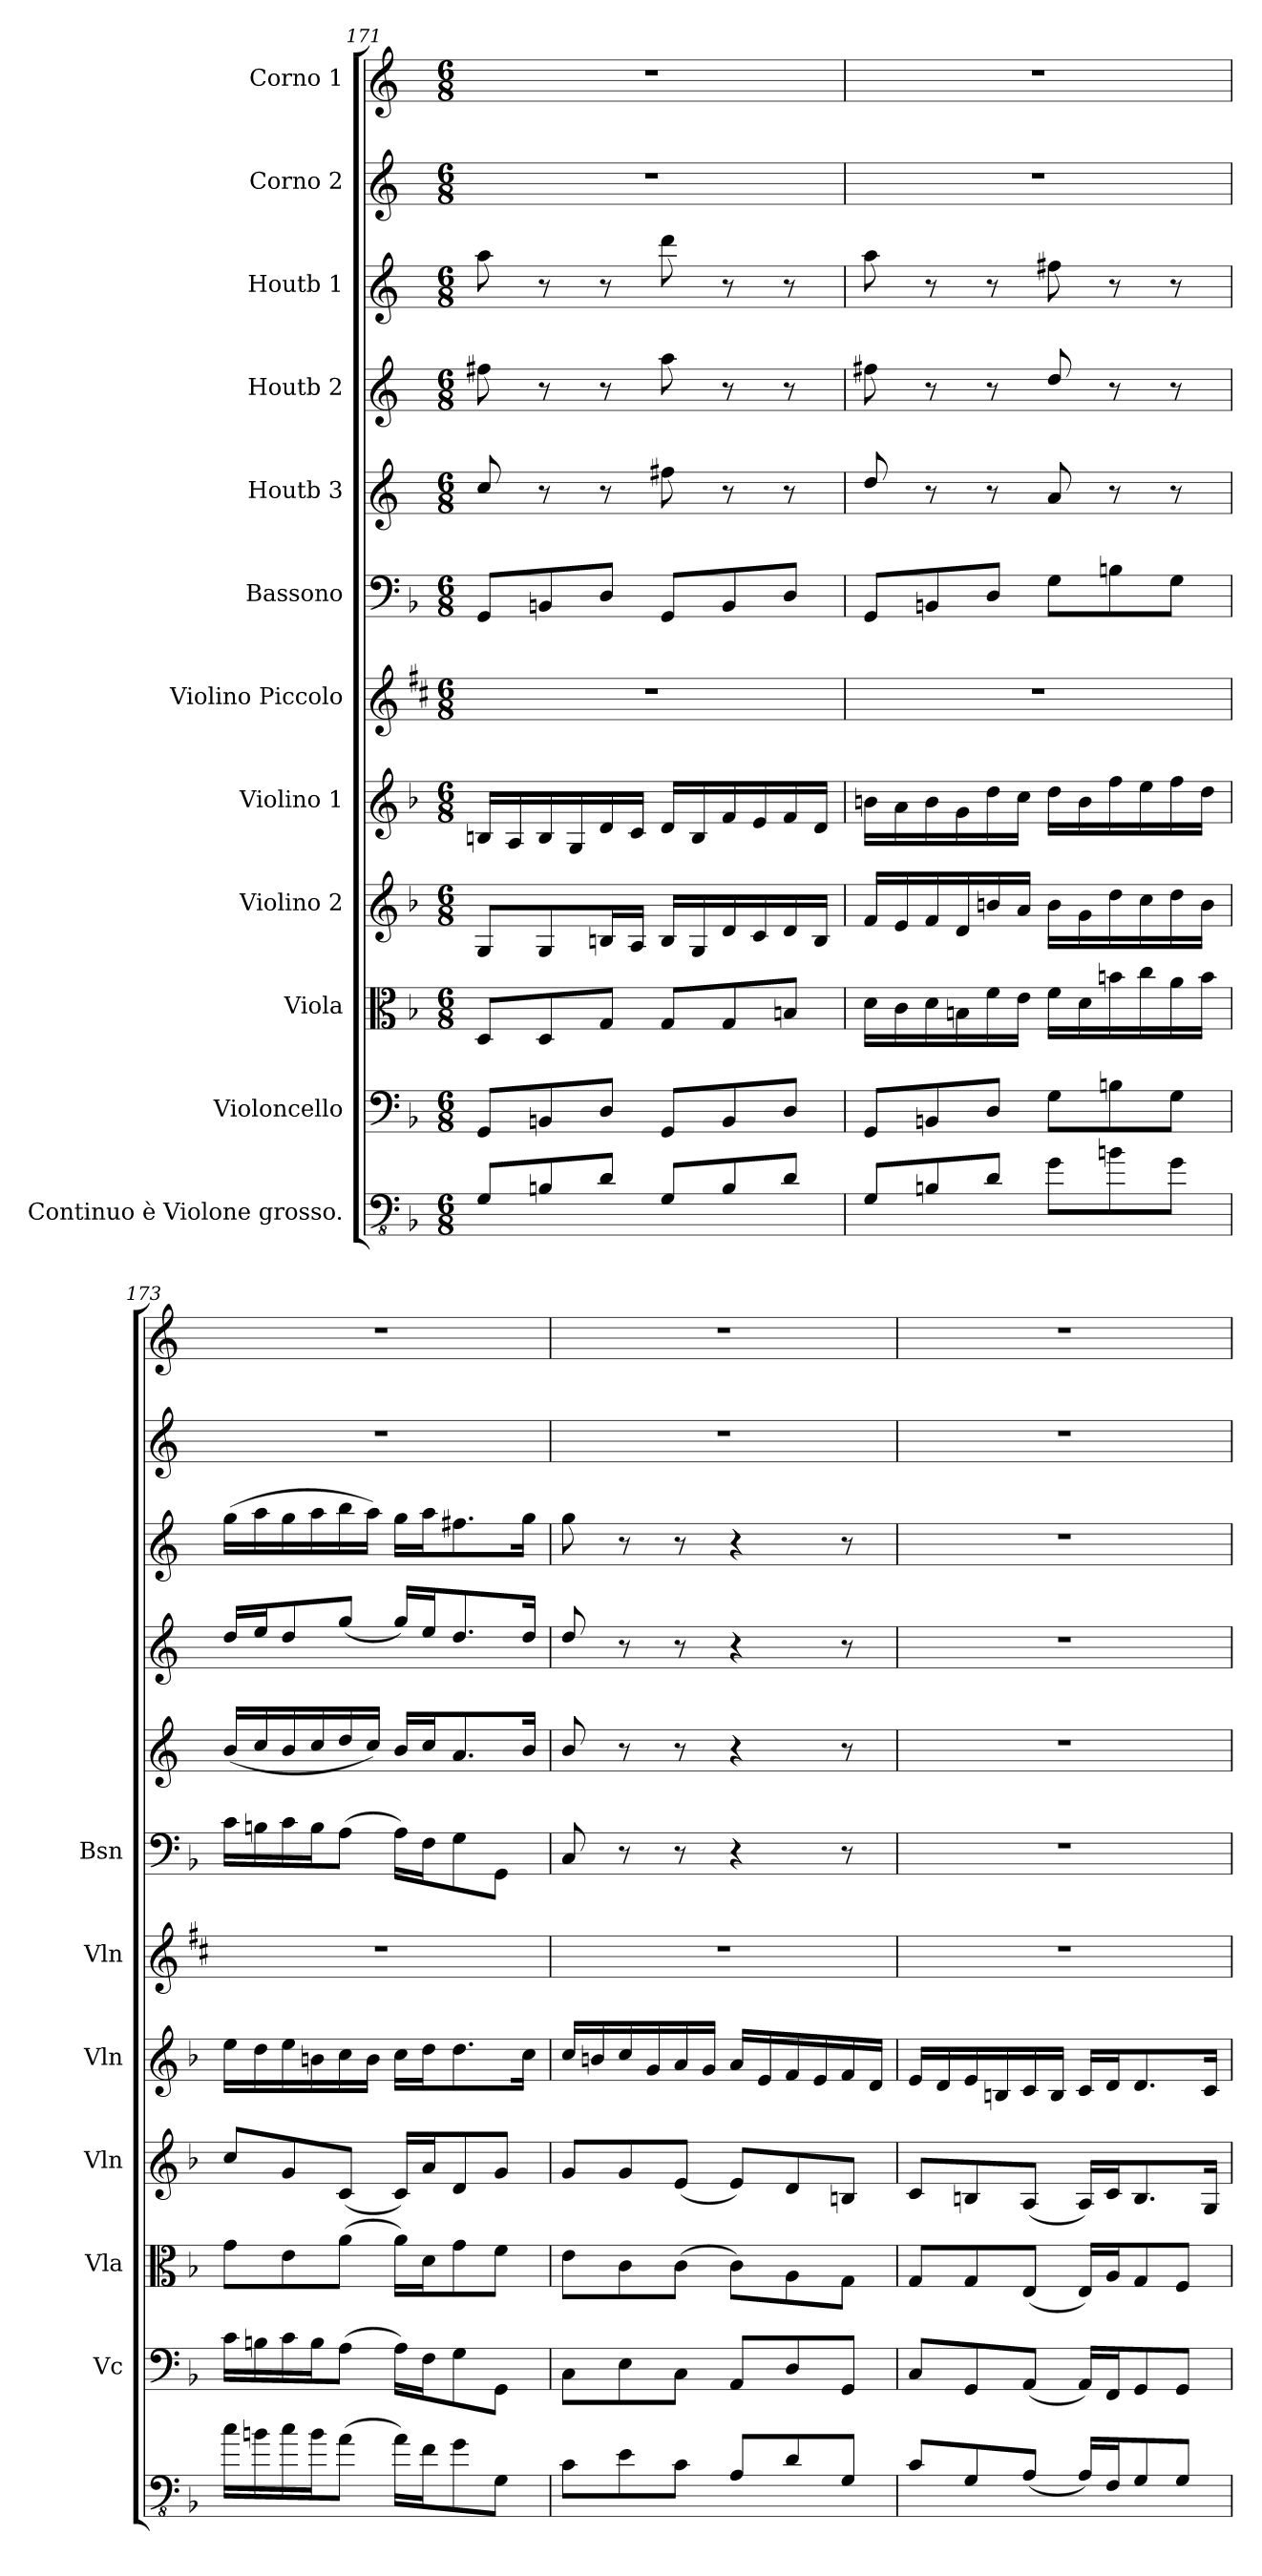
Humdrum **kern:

**kern	**kern	**kern	**kern	**kern	**kern	**kern	**kern	**kern	**kern	**kern	**kern
*part12	*part11	*part10	*part9	*part8	*part7	*part6	*part5	*part4	*part3	*part2	*part1
*staff12	*staff11	*staff10	*staff9	*staff8	*staff7	*staff6	*staff5	*staff4	*staff3	*staff2	*staff1
*I"Continuo è Violone grosso.	*I"Violoncello	*I"Viola	*I"Violino 2	*I"Violino 1	*I"Violino Piccolo	*I"Bassono	*I"Houtb 3	*I"Houtb 2	*I"Houtb 1	*I"Corno 2	*I"Corno 1
*	*I'Vc	*I'Vla	*I'Vln	*I'Vln	*I'Vln	*I'Bsn	*	*	*	*	*
*clefFv4	*clefF4	*clefC3	*clefG2	*clefG2	*clefG2	*clefF4	*clefG2	*clefG2	*clefG2	*clefG2	*clefG2
*ITrd7c12	*	*	*	*	*ITrd-2c-3	*	*ITrd4c7	*ITrd4c7	*ITrd4c7	*ITrd4c7	*ITrd4c7
*k[b-]	*k[b-]	*k[b-]	*k[b-]	*k[b-]	*k[b-]	*k[b-]	*k[b-]	*k[b-]	*k[b-]	*k[b-]	*k[b-]
*M6/8	*M6/8	*M6/8	*M6/8	*M6/8	*M6/8	*M6/8	*M6/8	*M6/8	*M6/8	*M6/8	*M6/8
=171	=171	=171	=171	=171	=171	=171	=171	=171	=171	=171	=171
8GGG/L	8GG/L	8D/L	8G/L	16Bn/LL	2.r	8GG/L	8f/	8bn\	8dd\	2.r	2.r
.	.	.	.	16A/	.	.	.	.	.	.	.
8BBBn/	8BBn/	8D/	8G/	16B/	.	8BBn/	8r	8r	8r	.	.
.	.	.	.	16G/	.	.	.	.	.	.	.
8DD/J	8D/J	8G/J	16Bn/L	16d/	.	8D/J	8r	8r	8r	.	.
.	.	.	16A/JJ	16c/JJ	.	.	.	.	.	.	.
8GGG/L	8GG/L	8G/L	16B/LL	16d/LL	.	8GG/L	8bn\	8dd\	8gg\	.	.
.	.	.	16G/	16B/	.	.	.	.	.	.	.
8BBB/	8BB/	8G/	16d/	16f/	.	8BB/	8r	8r	8r	.	.
.	.	.	16c/	16e/	.	.	.	.	.	.	.
8DD/J	8D/J	8Bn/J	16d/	16f/	.	8D/J	8r	8r	8r	.	.
.	.	.	16B/JJ	16d/JJ	.	.	.	.	.	.	.
=172	=172	=172	=172	=172	=172	=172	=172	=172	=172	=172	=172
8GGG/L	8GG/L	16d\LL	16f/LL	16bn\LL	2.r	8GG/L	8g/	8bn\	8dd\	2.r	2.r
.	.	16c\	16e/	16a\	.	.	.	.	.	.	.
8BBBn/	8BBn/	16d\	16f/	16b\	.	8BBn/	8r	8r	8r	.	.
.	.	16Bn\	16d/	16g\	.	.	.	.	.	.	.
8DD/J	8D/J	16f\	16bn/	16dd\	.	8D/J	8r	8r	8r	.	.
.	.	16e\JJ	16a/JJ	16cc\JJ	.	.	.	.	.	.	.
8GG\L	8G\L	16f\LL	16b\LL	16dd\LL	.	8G\L	8d/	8g/	8bn\	.	.
.	.	16d\	16g\	16b\	.	.	.	.	.	.	.
8BBn\	8Bn\	16bn\	16dd\	16ff\	.	8Bn\	8r	8r	8r	.	.
.	.	16cc\	16cc\	16ee\	.	.	.	.	.	.	.
8GG\J	8G\J	16a\	16dd\	16ff\	.	8G\J	8r	8r	8r	.	.
.	.	16b\JJ	16b\JJ	16dd\JJ	.	.	.	.	.	.	.
=173	=173	=173	=173	=173	=173	=173	=173	=173	=173	=173	=173
16C\LL	16c\LL	8g\L	8cc/L	16ee\LL	2.r	16c\LL	(16e/LL	16g/LL	(16cc\LL	2.r	2.r
16BBn\	16Bn\	.	.	16dd\	.	16Bn\	16f/	16a/J	16dd\	.	.
16C\	16c\	8e\	8g/	16ee\	.	16c\	16e/	8g/	16cc\	.	.
16BB\J	16B\J	.	.	16bn\	.	16B\J	16f/	.	16dd\	.	.
(8AA\J	(8A\J	(8a\J	(8c/J	16cc\	.	(8A\J	16g/	(8cc/J	16ee\	.	.
.	.	.	.	16b\JJ	.	.	16f/JJ)	.	16dd\JJ)	.	.
16AA\LL)	16A\LL)	16a\LL)	16c/LL)	16cc\LL	.	16A\LL)	16e/LL	16cc/LL)	16cc\LL	.	.
16FF\J	16F\J	16d\J	16a/J	16dd\J	.	16F\J	16f/J	16a/J	16dd\J	.	.
8GG\	8G\	8g\	8d/	8.dd\	.	8G\	8.d/	8.g/	8.bn\	.	.
8GGG/J	8GG/J	8f\J	8g/J	.	.	8GG/J	.	.	.	.	.
.	.	.	.	16cc\Jk	.	.	16e/Jk	16g/Jk	16cc\Jk	.	.
=174	=174	=174	=174	=174	=174	=174	=174	=174	=174	=174	=174
8CC\L	8C\L	8e\L	8g/L	16cc/LL	2.r	8C/	8e/	8g/	8cc\	2.r	2.r
.	.	.	.	16bn/	.	.	.	.	.	.	.
8EE\	8E\	8c\	8g/	16cc/	.	8r	8r	8r	8r	.	.
.	.	.	.	16g/	.	.	.	.	.	.	.
8CC\J	8C\J	(8c\J	(8e/J	16a/	.	8r	8r	8r	8r	.	.
.	.	.	.	16g/JJ	.	.	.	.	.	.	.
8AAA/L	8AA/L	8c\L)	8e/L)	16a/LL	.	4r	4r	4r	4r	.	.
.	.	.	.	16e/	.	.	.	.	.	.	.
8DD/	8D/	8A\	8d/	16f/	.	.	.	.	.	.	.
.	.	.	.	16e/	.	.	.	.	.	.	.
8GGG/J	8GG/J	8G\J	8Bn/J	16f/	.	8r	8r	8r	8r	.	.
.	.	.	.	16d/JJ	.	.	.	.	.	.	.
=175	=175	=175	=175	=175	=175	=175	=175	=175	=175	=175	=175
8CC/L	8C/L	8G/L	8c/L	16e/LL	2.r	2.r	2.r	2.r	2.r	2.r	2.r
.	.	.	.	16d/	.	.	.	.	.	.	.
8GGG/	8GG/	8G/	8Bn/	16e/	.	.	.	.	.	.	.
.	.	.	.	16Bn/	.	.	.	.	.	.	.
(8AAA/J	(8AA/J	(8E/J	(8A/J	16c/	.	.	.	.	.	.	.
.	.	.	.	16B/JJ	.	.	.	.	.	.	.
16AAA/LL)	16AA/LL)	16E/LL)	16A/LL)	16c/LL	.	.	.	.	.	.	.
16FFF/J	16FF/J	16A/J	16c/J	16d/J	.	.	.	.	.	.	.
8GGG/	8GG/	8G/	8.B/	8.d/	.	.	.	.	.	.	.
8GGG/J	8GG/J	8F/J	.	.	.	.	.	.	.	.	.
.	.	.	16G/Jk	16c/Jk	.	.	.	.	.	.	.
=	=	=	=	=	=	=	=	=	=	=	=
*-	*-	*-	*-	*-	*-	*-	*-	*-	*-	*-	*-
